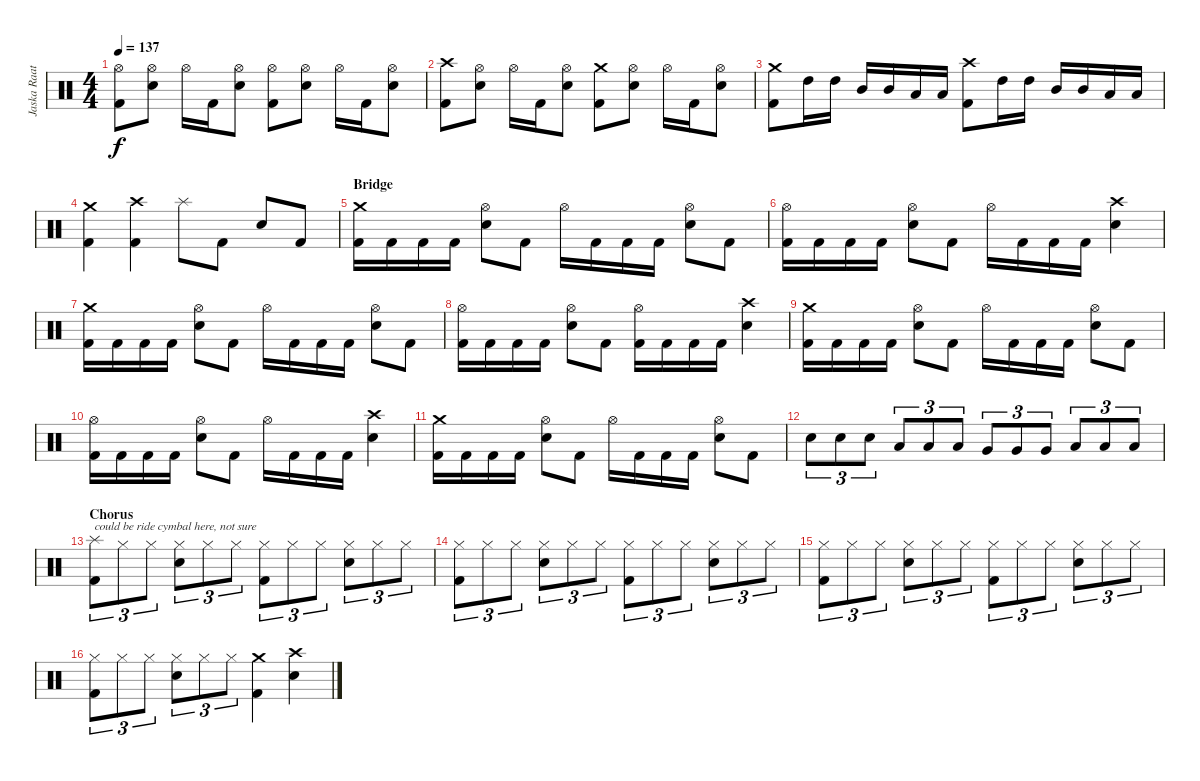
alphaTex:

\track ("Jaska Raatikainen" "Jaska Raat") {instrument percussion}
\staff {score}
\articulation defaults
\ts (4 4)
\tempo 137
\clef neutral
\ks c
("Hi-Hat (open)" "Kick (hit) 2").8{dy f} ("Hi-Hat (open)" "Electric Snare (hit)").8 "Hi-Hat (open)".16 "Kick (hit) 2".16 ("Hi-Hat (open)" "Electric Snare (hit)").8 ("Hi-Hat (open)" "Kick (hit) 2").8 ("Hi-Hat (open)" "Electric Snare (hit)").8 "Hi-Hat (open)".16 "Kick (hit) 2".16 ("Hi-Hat (open)" "Electric Snare (hit)").8 |
("Crash high (hit)" "Kick (hit) 2").8 ("Hi-Hat (open)" "Electric Snare (hit)").8 "Hi-Hat (open)".16 "Kick (hit) 2".16 ("Hi-Hat (open)" "Electric Snare (hit)").8 ("Crash medium (hit)" "Kick (hit) 2").8 ("Hi-Hat (open)" "Electric Snare (hit)").8 "Hi-Hat (open)".16 "Kick (hit) 2".16 ("Hi-Hat (open)" "Electric Snare (hit)").8 |
("Crash medium (hit)" "Kick (hit) 2").8 "High Tom (hit)".16 "High Tom (hit)".16 "Mid Tom (hit)".16 "Mid Tom (hit)".16 "Low Tom (hit)".16 "Low Tom (hit)".16 ("Crash high (hit)" "Kick (hit) 2").8 "High Tom (hit)".16 "High Tom (hit)".16 "Mid Tom (hit)".16 "Mid Tom (hit)".16 "Low Tom (hit)".16 "Low Tom (hit)".16 |
("Crash medium (hit)" "Kick (hit) 2").4 ("Crash high (hit)" "Kick (hit) 2").4 "Splash (hit)".8 "Kick (hit) 2".8 "Electric Snare (hit)".8 "Kick (hit) 2".8 |
\section ("" "Bridge")
("Crash medium (hit)" "Kick (hit) 2").16 "Kick (hit) 2".16 "Kick (hit) 2".16 "Kick (hit) 2".16 ("Hi-Hat (open)" "Electric Snare (hit)").8 "Kick (hit) 2".8 "Hi-Hat (open)".16 "Kick (hit) 2".16 "Kick (hit) 2".16 "Kick (hit) 2".16 ("Hi-Hat (open)" "Electric Snare (hit)").8 "Kick (hit) 2".8 |
("Hi-Hat (open)" "Kick (hit) 2").16 "Kick (hit) 2".16 "Kick (hit) 2".16 "Kick (hit) 2".16 ("Hi-Hat (open)" "Electric Snare (hit)").8 "Kick (hit) 2".8 "Hi-Hat (open)".16 "Kick (hit) 2".16 "Kick (hit) 2".16 "Kick (hit) 2".16 ("Crash high (hit)" "Electric Snare (hit)").4 |
("Crash medium (hit)" "Kick (hit) 2").16 "Kick (hit) 2".16 "Kick (hit) 2".16 "Kick (hit) 2".16 ("Hi-Hat (open)" "Electric Snare (hit)").8 "Kick (hit) 2".8 "Hi-Hat (open)".16 "Kick (hit) 2".16 "Kick (hit) 2".16 "Kick (hit) 2".16 ("Hi-Hat (open)" "Electric Snare (hit)").8 "Kick (hit) 2".8 |
("Hi-Hat (open)" "Kick (hit) 2").16 "Kick (hit) 2".16 "Kick (hit) 2".16 "Kick (hit) 2".16 ("Hi-Hat (open)" "Electric Snare (hit)").8 "Kick (hit) 2".8 ("Hi-Hat (open)" "Kick (hit) 2").16 "Kick (hit) 2".16 "Kick (hit) 2".16 "Kick (hit) 2".16 ("Crash high (hit)" "Electric Snare (hit)").4 |
("Crash medium (hit)" "Kick (hit) 2").16 "Kick (hit) 2".16 "Kick (hit) 2".16 "Kick (hit) 2".16 ("Hi-Hat (open)" "Electric Snare (hit)").8 "Kick (hit) 2".8 "Hi-Hat (open)".16 "Kick (hit) 2".16 "Kick (hit) 2".16 "Kick (hit) 2".16 ("Hi-Hat (open)" "Electric Snare (hit)").8 "Kick (hit) 2".8 |
("Hi-Hat (open)" "Kick (hit) 2").16 "Kick (hit) 2".16 "Kick (hit) 2".16 "Kick (hit) 2".16 ("Hi-Hat (open)" "Electric Snare (hit)").8 "Kick (hit) 2".8 "Hi-Hat (open)".16 "Kick (hit) 2".16 "Kick (hit) 2".16 "Kick (hit) 2".16 ("Crash high (hit)" "Electric Snare (hit)").4 |
("Crash medium (hit)" "Kick (hit) 2").16 "Kick (hit) 2".16 "Kick (hit) 2".16 "Kick (hit) 2".16 ("Hi-Hat (open)" "Electric Snare (hit)").8 "Kick (hit) 2".8 "Hi-Hat (open)".16 "Kick (hit) 2".16 "Kick (hit) 2".16 "Kick (hit) 2".16 ("Hi-Hat (open)" "Electric Snare (hit)").8 "Kick (hit) 2".8 |
"Electric Snare (hit)".8{tu (3 2)} "Electric Snare (hit)".8{tu (3 2)} "Electric Snare (hit)".8{tu (3 2)} "Low Tom (hit)".8{tu (3 2)} "Low Tom (hit)".8{tu (3 2)} "Low Tom (hit)".8{tu (3 2)} "Very Low Tom (hit)".8{tu (3 2)} "Very Low Tom (hit)".8{tu (3 2)} "Very Low Tom (hit)".8{tu (3 2)} "Low Floor Tom (hit)".8{tu (3 2)} "Low Floor Tom (hit)".8{tu (3 2)} "Low Floor Tom (hit)".8{tu (3 2)} |
\section ("" "Chorus")
("Splash (hit)" "Kick (hit) 2").8{tu (3 2) txt "could be ride cymbal here, not sure"} "Hi-Hat (closed)".8{tu (3 2)} "Hi-Hat (closed)".8{tu (3 2)} ("Hi-Hat (closed)" "Electric Snare (hit)").8{tu (3 2)} "Hi-Hat (closed)".8{tu (3 2)} "Hi-Hat (closed)".8{tu (3 2)} ("Hi-Hat (closed)" "Kick (hit) 2").8{tu (3 2)} "Hi-Hat (closed)".8{tu (3 2)} "Hi-Hat (closed)".8{tu (3 2)} ("Hi-Hat (closed)" "Electric Snare (hit)").8{tu (3 2)} "Hi-Hat (closed)".8{tu (3 2)} "Hi-Hat (closed)".8{tu (3 2)} |
("Hi-Hat (closed)" "Kick (hit) 2").8{tu (3 2)} "Hi-Hat (closed)".8{tu (3 2)} "Hi-Hat (closed)".8{tu (3 2)} ("Hi-Hat (closed)" "Electric Snare (hit)").8{tu (3 2)} "Hi-Hat (closed)".8{tu (3 2)} "Hi-Hat (closed)".8{tu (3 2)} ("Hi-Hat (closed)" "Kick (hit) 2").8{tu (3 2)} "Hi-Hat (closed)".8{tu (3 2)} "Hi-Hat (closed)".8{tu (3 2)} ("Hi-Hat (closed)" "Electric Snare (hit)").8{tu (3 2)} "Hi-Hat (closed)".8{tu (3 2)} "Hi-Hat (closed)".8{tu (3 2)} |
("Hi-Hat (closed)" "Kick (hit) 2").8{tu (3 2)} "Hi-Hat (closed)".8{tu (3 2)} "Hi-Hat (closed)".8{tu (3 2)} ("Hi-Hat (closed)" "Electric Snare (hit)").8{tu (3 2)} "Hi-Hat (closed)".8{tu (3 2)} "Hi-Hat (closed)".8{tu (3 2)} ("Hi-Hat (closed)" "Kick (hit) 2").8{tu (3 2)} "Hi-Hat (closed)".8{tu (3 2)} "Hi-Hat (closed)".8{tu (3 2)} ("Hi-Hat (closed)" "Electric Snare (hit)").8{tu (3 2)} "Hi-Hat (closed)".8{tu (3 2)} "Hi-Hat (closed)".8{tu (3 2)} |
("Hi-Hat (closed)" "Kick (hit) 2").8{tu (3 2)} "Hi-Hat (closed)".8{tu (3 2)} "Hi-Hat (closed)".8{tu (3 2)} ("Hi-Hat (closed)" "Electric Snare (hit)").8{tu (3 2)} "Hi-Hat (closed)".8{tu (3 2)} "Hi-Hat (closed)".8{tu (3 2)} ("Crash medium (hit)" "Kick (hit) 2").4 ("Crash high (hit)" "Electric Snare (hit)").4
